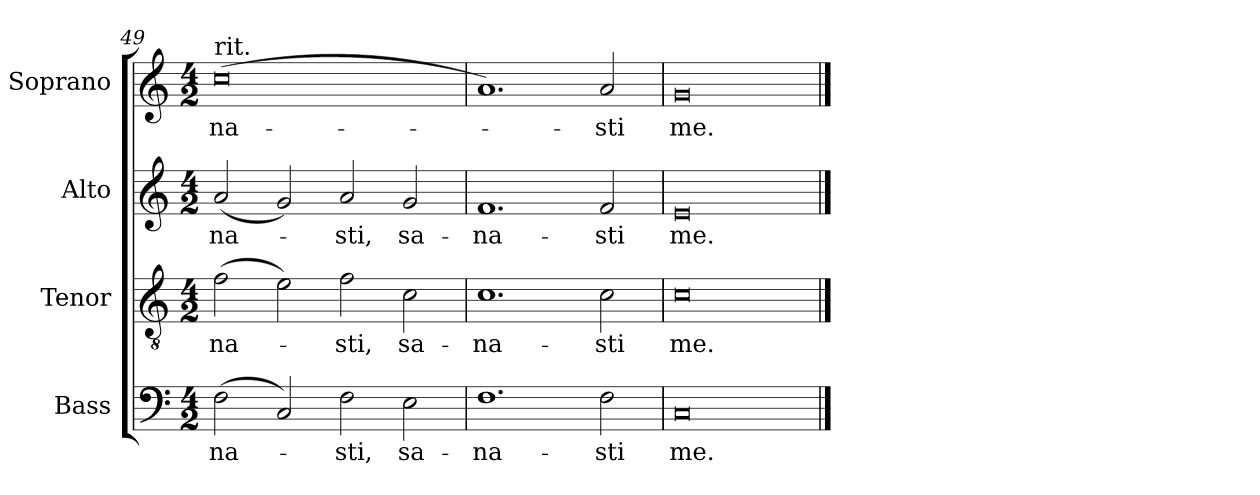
**kern	**text	**kern	**text	**kern	**text	**kern	**text
*part4	*part4	*part3	*part3	*part2	*part2	*part1	*part1
*staff4	*staff4	*staff3	*staff3	*staff2	*staff2	*staff1	*staff1
*I"Bass	*	*I"Tenor	*	*I"Alto	*	*I"Soprano	*
*I'B.	*	*I'T.	*	*I'A.	*	*I'S.	*
*clefF4	*	*clefGv2	*	*clefG2	*	*clefG2	*
*	*	*ITrd7c12	*	*	*	*	*
*k[]	*	*k[]	*	*k[]	*	*k[]	*
*C:	*	*C:	*	*C:	*	*C:	*
*M4/2	*	*M4/2	*	*M4/2	*	*M4/2	*
=49	=49	=49	=49	=49	=49	=49	=49
!	!LO:LY:b:color=#000000	!	!	!	!	!	!
!	!	!	!LO:LY:b:color=#000000	!	!	!	!
!	!	!	!	!	!LO:LY:b:color=#000000	!	!
!	!	!	!	!	!	!LO:TX:t=rit.	!
!	!	!	!	!	!	!	!LO:LY:b:color=#000000
(2Fi\	-na-	(2Fi\	-na-	(2ai/	-na-	(0cci	-na-
2Ci/)	.	2Ei\)	.	2gi/)	.	.	.
!	!LO:LY:b:color=#000000	!	!	!	!	!	!
!	!	!	!LO:LY:b:color=#000000	!	!	!	!
!	!	!	!	!	!LO:LY:b:color=#000000	!	!
2Fi\	-sti,	2Fi\	-sti,	2ai/	-sti,	.	.
!	!LO:LY:b:color=#000000	!	!	!	!	!	!
!	!	!	!LO:LY:b:color=#000000	!	!	!	!
!	!	!	!	!	!LO:LY:b:color=#000000	!	!
2Ei\	sa-	2Ci\	sa-	2gi/	sa-	.	.
=50	=50	=50	=50	=50	=50	=50	=50
!	!LO:LY:b:color=#000000	!	!	!	!	!	!
!	!	!	!LO:LY:b:color=#000000	!	!	!	!
!	!	!	!	!	!LO:LY:b:color=#000000	!	!
1.Fi	-na-	1.Ci	-na-	1.fi	-na-	1.ai)	.
!	!LO:LY:b:color=#000000	!	!	!	!	!	!
!	!	!	!LO:LY:b:color=#000000	!	!	!	!
!	!	!	!	!	!LO:LY:b:color=#000000	!	!
!	!	!	!	!	!	!	!LO:LY:b:color=#000000
2Fi\	-sti	2Ci\	-sti	2fi/	-sti	2ai/	-sti
=51	=51	=51	=51	=51	=51	=51	=51
!	!LO:LY:b:color=#000000	!	!	!	!	!	!
!	!	!	!LO:LY:b:color=#000000	!	!	!	!
!	!	!	!	!	!LO:LY:b:color=#000000	!	!
!	!	!	!	!	!	!	!LO:LY:b:color=#000000
0Ci	me.	0Ci	me.	0ei	me.	0gi	me.
==	==	==	==	==	==	==	==
*-	*-	*-	*-	*-	*-	*-	*-
